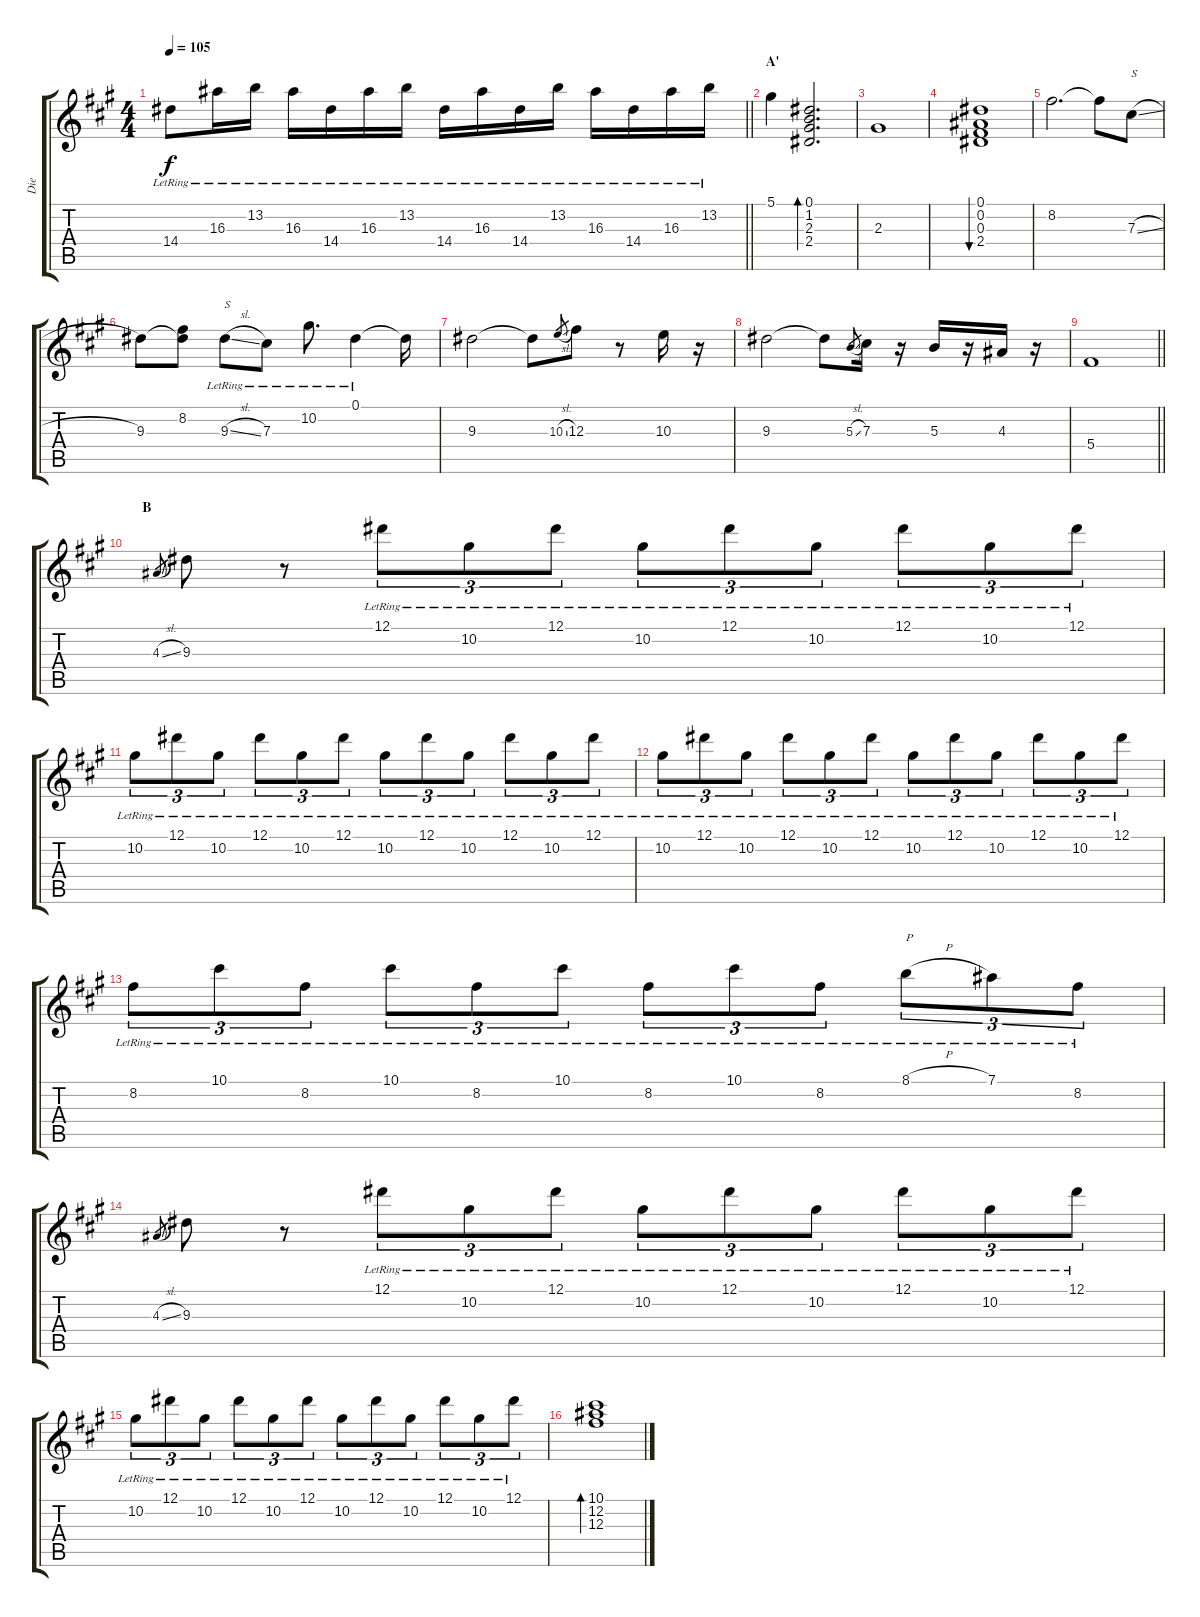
\track ("Die" "Die") {instrument acousticguitarsteel}
\staff {score tabs}
\tuning (Eb4 Bb3 Gb3 Db3 Ab2 Db2) {hide}
\ts (4 4)
\tempo 105
\clef g2
\barLineRight lightlight
\ks f#minor
14.4{lr}.8{dy f} 16.3{lr}.16 13.2{lr}.16 16.3{lr}.16 14.4{lr}.16 16.3{lr}.16 13.2{lr}.16 14.4{lr}.16 16.3{lr}.16 14.4{lr}.16 13.2{lr}.16 16.3{lr}.16 14.4{lr}.16 16.3{lr}.16 13.2{lr}.16 |
\section ("" "A'")
5.1.4 (0.1 1.2 2.3 2.4).2{d bd 240} |
2.3.1 |
(0.1 0.2 0.3 2.4).1{bu 240} |
8.2.2{d} 8.2{t}.8 7.3{sl}.8{txt "S"} |
9.3.8 (8.2 9.3{t}).8 9.3{sl lr}.8{txt "S"} 7.3{lr}.8 10.2{lr}.8{d} 0.1{lr}.4 0.1{t}.16 |
9.3.2 9.3{t}.8 10.3{sl}.8{gr} 12.3.8 r.8 10.3.16 r.16 |
9.3.2 9.3{t}.8 5.3{sl}.8{gr} 7.3.16 r.16 5.3.16 r.16 4.3.16 r.16 |
\barLineRight lightlight
5.4.1 |
\section ("" "B")
4.3{sl}.8{gr} 9.3.8 r.8 12.1{lr}.8{tu (3 2)} 10.2{lr}.8{tu (3 2)} 12.1{lr}.8{tu (3 2)} 10.2{lr}.8{tu (3 2)} 12.1{lr}.8{tu (3 2)} 10.2{lr}.8{tu (3 2)} 12.1{lr}.8{tu (3 2)} 10.2{lr}.8{tu (3 2)} 12.1{lr}.8{tu (3 2)} |
10.2{lr}.8{tu (3 2)} 12.1{lr}.8{tu (3 2)} 10.2{lr}.8{tu (3 2)} 12.1{lr}.8{tu (3 2)} 10.2{lr}.8{tu (3 2)} 12.1{lr}.8{tu (3 2)} 10.2{lr}.8{tu (3 2)} 12.1{lr}.8{tu (3 2)} 10.2{lr}.8{tu (3 2)} 12.1{lr}.8{tu (3 2)} 10.2{lr}.8{tu (3 2)} 12.1{lr}.8{tu (3 2)} |
10.2{lr}.8{tu (3 2)} 12.1{lr}.8{tu (3 2)} 10.2{lr}.8{tu (3 2)} 12.1{lr}.8{tu (3 2)} 10.2{lr}.8{tu (3 2)} 12.1{lr}.8{tu (3 2)} 10.2{lr}.8{tu (3 2)} 12.1{lr}.8{tu (3 2)} 10.2{lr}.8{tu (3 2)} 12.1{lr}.8{tu (3 2)} 10.2{lr}.8{tu (3 2)} 12.1{lr}.8{tu (3 2)} |
8.2{lr}.8{tu (3 2)} 10.1{lr}.8{tu (3 2)} 8.2{lr}.8{tu (3 2)} 10.1{lr}.8{tu (3 2)} 8.2{lr}.8{tu (3 2)} 10.1{lr}.8{tu (3 2)} 8.2{lr}.8{tu (3 2)} 10.1{lr}.8{tu (3 2)} 8.2{lr}.8{tu (3 2)} 8.1{h lr}.8{tu (3 2) txt "P"} 7.1{lr}.8{tu (3 2)} 8.2{lr}.8{tu (3 2)} |
4.3{sl}.8{gr} 9.3.8 r.8 12.1{lr}.8{tu (3 2)} 10.2{lr}.8{tu (3 2)} 12.1{lr}.8{tu (3 2)} 10.2{lr}.8{tu (3 2)} 12.1{lr}.8{tu (3 2)} 10.2{lr}.8{tu (3 2)} 12.1{lr}.8{tu (3 2)} 10.2{lr}.8{tu (3 2)} 12.1{lr}.8{tu (3 2)} |
10.2{lr}.8{tu (3 2)} 12.1{lr}.8{tu (3 2)} 10.2{lr}.8{tu (3 2)} 12.1{lr}.8{tu (3 2)} 10.2{lr}.8{tu (3 2)} 12.1{lr}.8{tu (3 2)} 10.2{lr}.8{tu (3 2)} 12.1{lr}.8{tu (3 2)} 10.2{lr}.8{tu (3 2)} 12.1{lr}.8{tu (3 2)} 10.2{lr}.8{tu (3 2)} 12.1{lr}.8{tu (3 2)} |
(10.1 12.2 12.3).1{bd 240}
